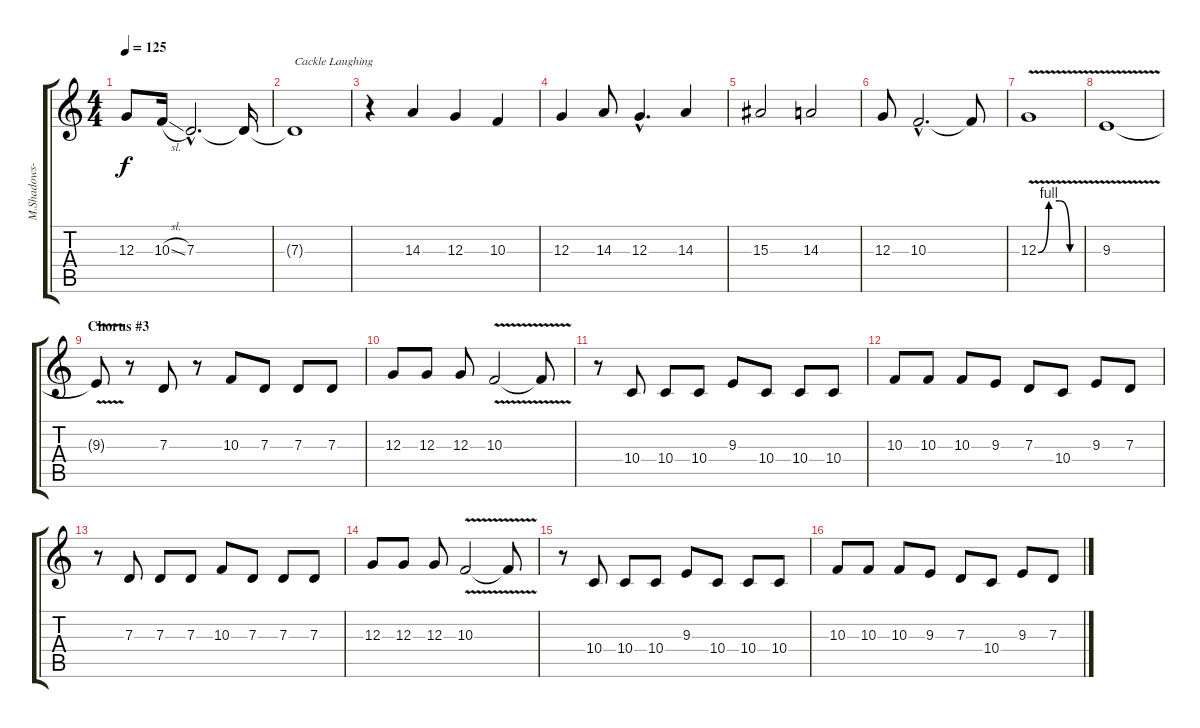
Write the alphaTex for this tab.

\track ("M.Shadows-Vocals" "M.Shadows-") {instrument clarinet}
\staff {score tabs}
\tuning (E4 B3 G3 D3 A2 E2) {hide}
\ts (4 4)
\tempo 125
\clef g2
\ks c
12.3{t}.8{dy f} 10.3{sl}.16 7.3{hac}.2{d} 7.3{t}.16 |
7.3{t}.1{txt "Cackle Laughing"} |
r.4 14.3.4 12.3.4 10.3.4 |
12.3.4 14.3.8 12.3{hac}.4{d} 14.3.4 |
15.3.2 14.3.2 |
12.3.8 10.3{hac}.2{d} 10.3{t}.8 |
12.3{be (custom 0 0 15 4 30 4 45 0 60 0) v}.1 |
9.3{v}.1 |
\section ("" "Chorus #3")
9.3{t}.8 r.8 7.3.8 r.8 10.3.8 7.3.8 7.3.8 7.3.8 |
12.3.8 12.3.8 12.3.8 10.3{v}.2 10.3{t}.8 |
r.8 10.4.8 10.4.8 10.4.8 9.3.8 10.4.8 10.4.8 10.4.8 |
10.3.8 10.3.8 10.3.8 9.3.8 7.3.8 10.4.8 9.3.8 7.3.8 |
r.8 7.3.8 7.3.8 7.3.8 10.3.8 7.3.8 7.3.8 7.3.8 |
12.3.8 12.3.8 12.3.8 10.3{v}.2 10.3{t}.8 |
r.8 10.4.8 10.4.8 10.4.8 9.3.8 10.4.8 10.4.8 10.4.8 |
10.3.8 10.3.8 10.3.8 9.3.8 7.3.8 10.4.8 9.3.8 7.3.8
